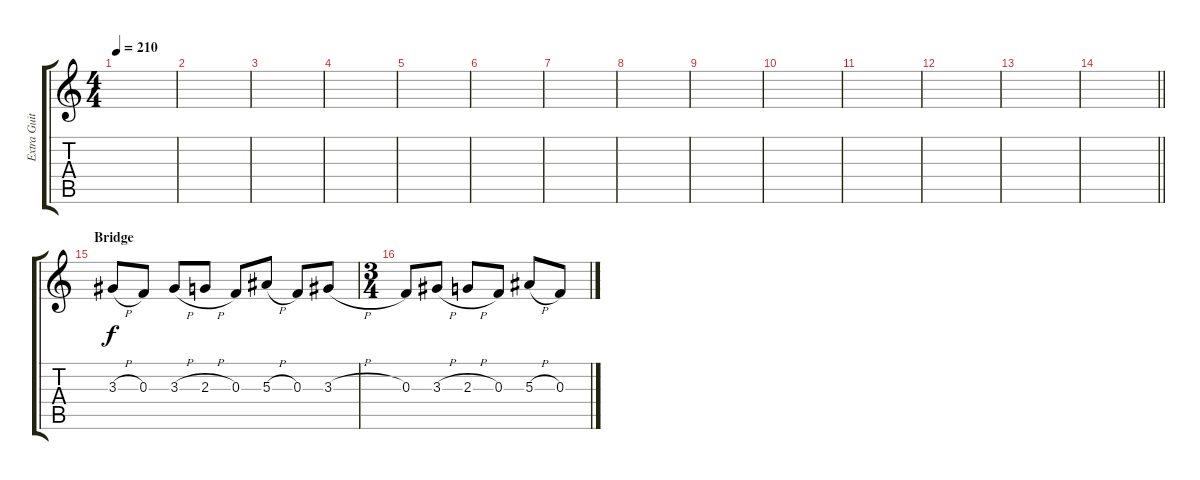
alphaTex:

\track ("Extra Guitar 1" "Extra Guit") {instrument distortionguitar}
\staff {score tabs}
\tuning (D4 A3 F3 C3 G2 C2) {hide}
\ts (4 4)
\tempo 210
\clef g2
\ks c
|
|
|
|
|
|
|
|
|
|
|
|
|
\barLineRight lightlight
|
\section ("" "Bridge")
3.3{h}.8 0.3.8 3.3{h}.8 2.3{h}.8 0.3.8 5.3{h}.8 0.3.8 3.3{h}.8 |
\ts (3 4)
0.3.8 3.3{h}.8 2.3{h}.8 0.3.8 5.3{h}.8 0.3.8
